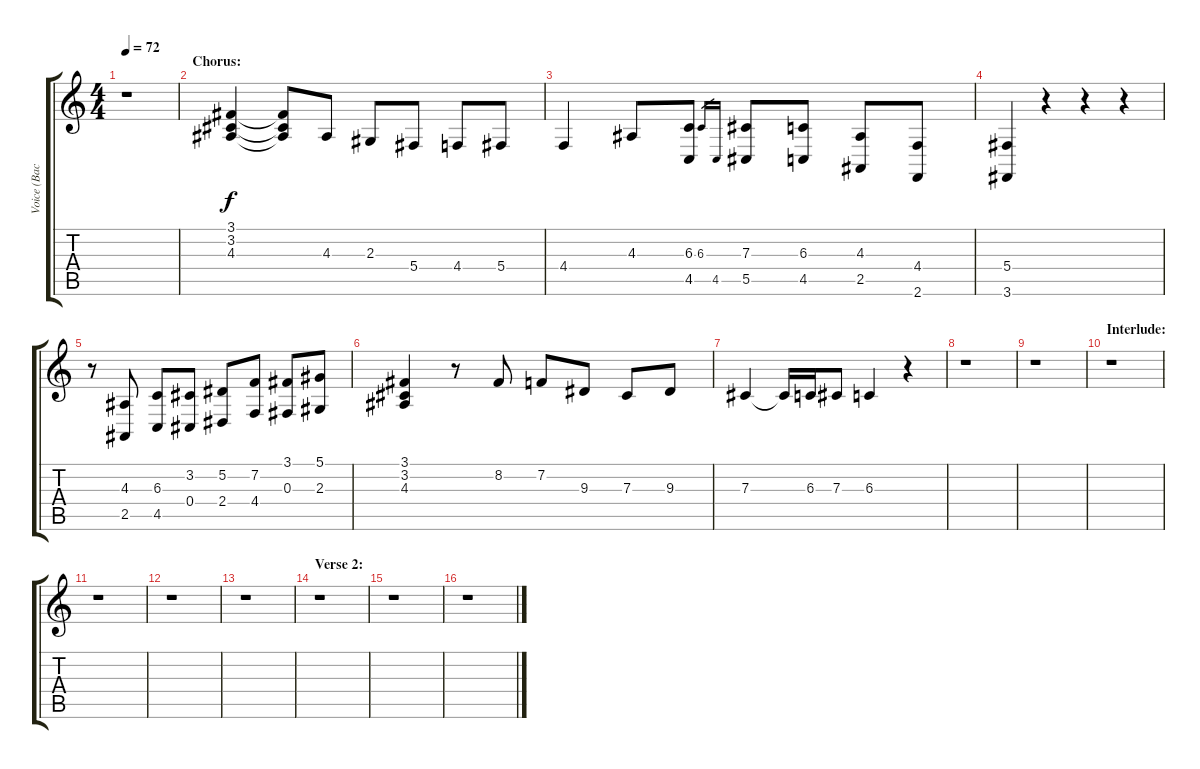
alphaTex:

\track ("Voice (Backing)" "Voice (Bac") {instrument choiraahs}
\staff {score tabs}
\tuning (Eb4 Bb3 Gb3 Db3 Ab2 Eb2) {hide}
\ts (4 4)
\tempo 72
\clef g2
\ks c
r.1{dy f} |
\section ("" "Chorus:")
(3.1 3.2 4.3).4 (3.1{t} 3.2{t} 4.3{t}).8 4.3.8 2.3.8 5.4.8 4.4.8 5.4.8 |
4.4.4 4.3.8 (6.3 4.5).8 6.3.16{gr} 4.5.16{gr} (7.3 5.5).8 (6.3 4.5).8 (4.3 2.5).8 (4.4 2.6).8 |
(5.4 3.6).4 r.4 r.4 r.4 |
r.8 (4.3 2.5).8 (6.3 4.5).8 (3.2 0.4).8 (5.2 2.4).8 (7.2 4.4).8 (3.1 0.3).8 (5.1 2.3).8 |
(3.1 3.2 4.3).4 r.8 8.2.8 7.2.8 9.3.8 7.3.8 9.3.8 |
7.3.4 7.3{t}.16 6.3.16 7.3.8 6.3.4 r.4 |
r.1 |
r.1 |
\section ("" "Interlude:")
r.1 |
r.1 |
r.1 |
r.1 |
\section ("" "Verse 2:")
r.1 |
r.1 |
r.1
